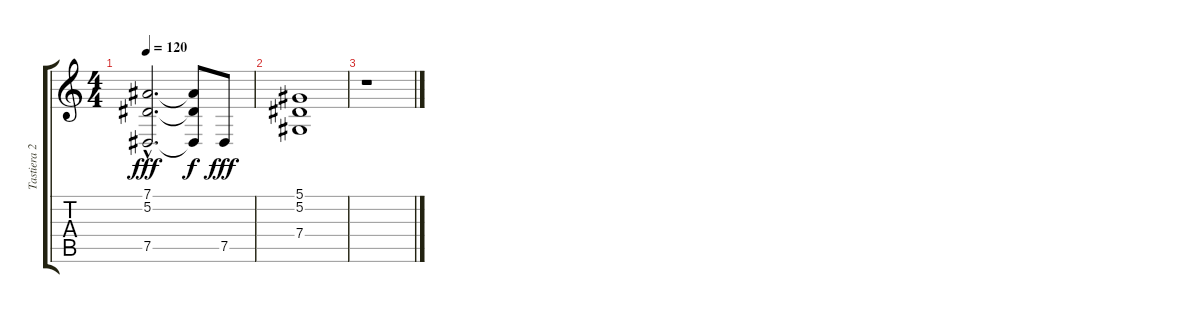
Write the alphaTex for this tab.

\track ("Tastiera 2" "Tastiera 2") {instrument synthstrings2}
\staff {score tabs}
\tuning (Eb4 Bb3 Gb3 Db3 Ab2 Eb2) {hide}
\ts (4 4)
\tempo 120
\clef g2
\ks c
(7.1{hac} 5.2{hac} 7.5{hac}).2{d dy fff} (7.1{t} 5.2{t} 7.5{t}).8{dy f} 7.5.8{dy fff} |
(5.1 5.2 7.4).1 |
r.1
